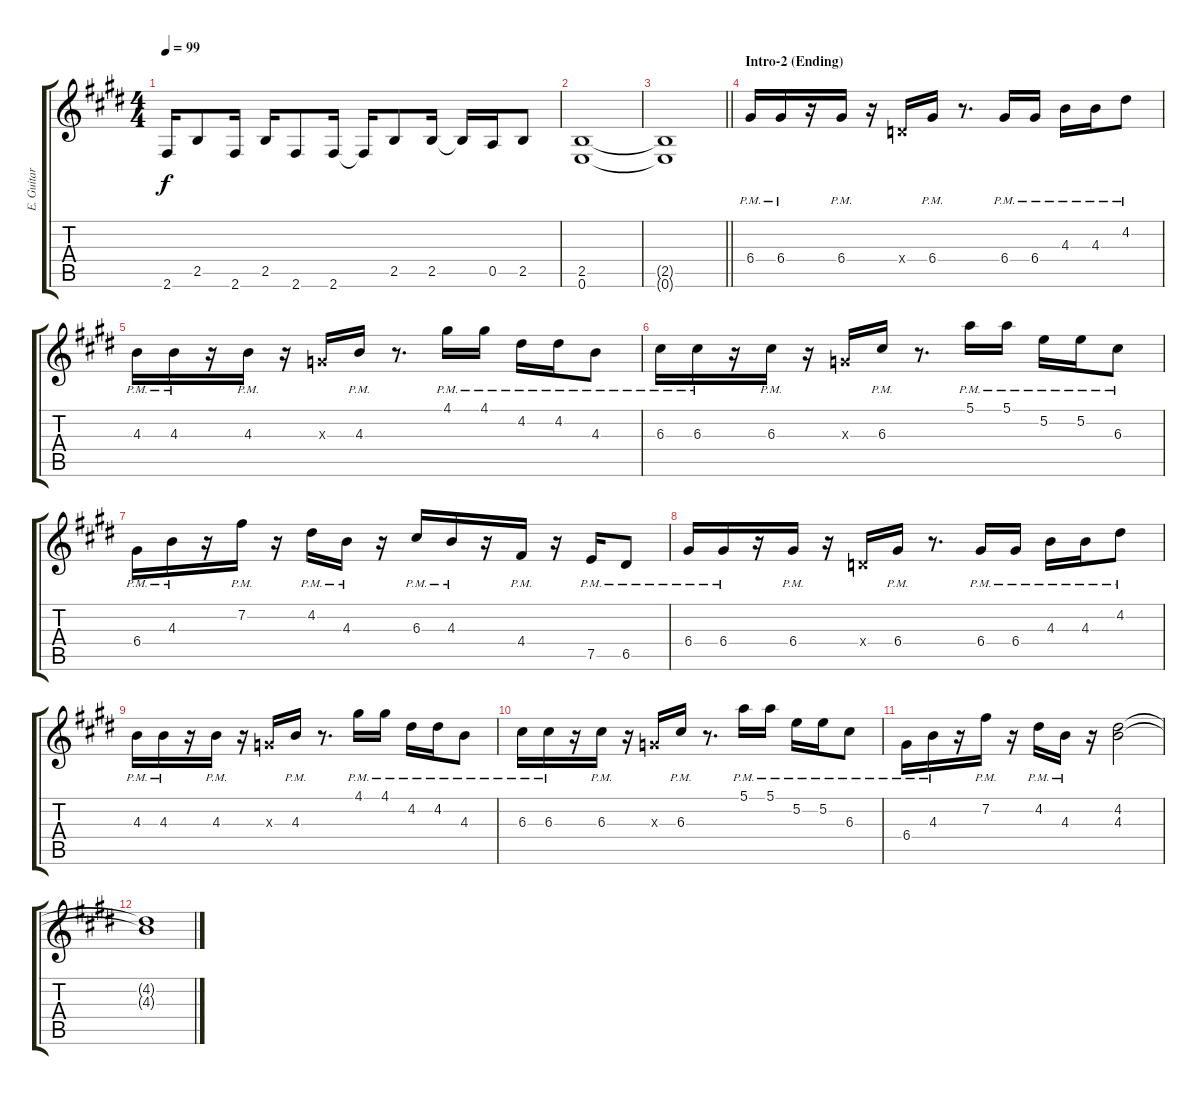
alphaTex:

\track ("E. Guitar I" "E. Guitar ") {instrument overdrivenguitar}
\staff {score tabs}
\tuning (E4 B3 G3 D3 A2 E2) {hide}
\ts (4 4)
\tempo 99
\clef g2
\ks e
2.6{t}.16{dy f} 2.5.8 2.6.16 2.5.16 2.6.8 2.6.16 2.6{t}.16 2.5.8 2.5.16 2.5{t}.16 0.5.16 2.5.8 |
(2.5 0.6).1 |
\barLineRight lightlight
(2.5{t} 0.6{t}).1 |
\section ("" "Intro-2 (Ending)")
6.4{pm}.16 6.4{pm}.16 r.16 6.4{pm}.16 r.16 0.4{x}.16 6.4{pm}.16 r.8{d} 6.4{pm}.16 6.4{pm}.16 4.3{pm}.16 4.3{pm}.16 4.2{pm}.8 |
4.3{pm}.16 4.3{pm}.16 r.16 4.3{pm}.16 r.16 0.3{x}.16 4.3{pm}.16 r.8{d} 4.1{pm}.16 4.1{pm}.16 4.2{pm}.16 4.2{pm}.16 4.3{pm}.8 |
6.3{pm}.16 6.3{pm}.16 r.16 6.3{pm}.16 r.16 0.3{x}.16 6.3{pm}.16 r.8{d} 5.1{pm}.16 5.1{pm}.16 5.2{pm}.16 5.2{pm}.16 6.3{pm}.8 |
6.4{pm}.16 4.3{pm}.16 r.16 7.2{pm}.16 r.16 4.2{pm}.16 4.3{pm}.16 r.16 6.3{pm}.16 4.3{pm}.16 r.16 4.4{pm}.16 r.16 7.5{pm}.16 6.5{pm}.8 |
6.4{pm}.16 6.4{pm}.16 r.16 6.4{pm}.16 r.16 0.4{x}.16 6.4{pm}.16 r.8{d} 6.4{pm}.16 6.4{pm}.16 4.3{pm}.16 4.3{pm}.16 4.2{pm}.8 |
4.3{pm}.16 4.3{pm}.16 r.16 4.3{pm}.16 r.16 0.3{x}.16 4.3{pm}.16 r.8{d} 4.1{pm}.16 4.1{pm}.16 4.2{pm}.16 4.2{pm}.16 4.3{pm}.8 |
6.3{pm}.16 6.3{pm}.16 r.16 6.3{pm}.16 r.16 0.3{x}.16 6.3{pm}.16 r.8{d} 5.1{pm}.16 5.1{pm}.16 5.2{pm}.16 5.2{pm}.16 6.3{pm}.8 |
6.4{pm}.16 4.3{pm}.16 r.16 7.2{pm}.16 r.16 4.2{pm}.16 4.3{pm}.16 r.16 (4.2 4.3).2 |
(4.2{t} 4.3{t}).1
